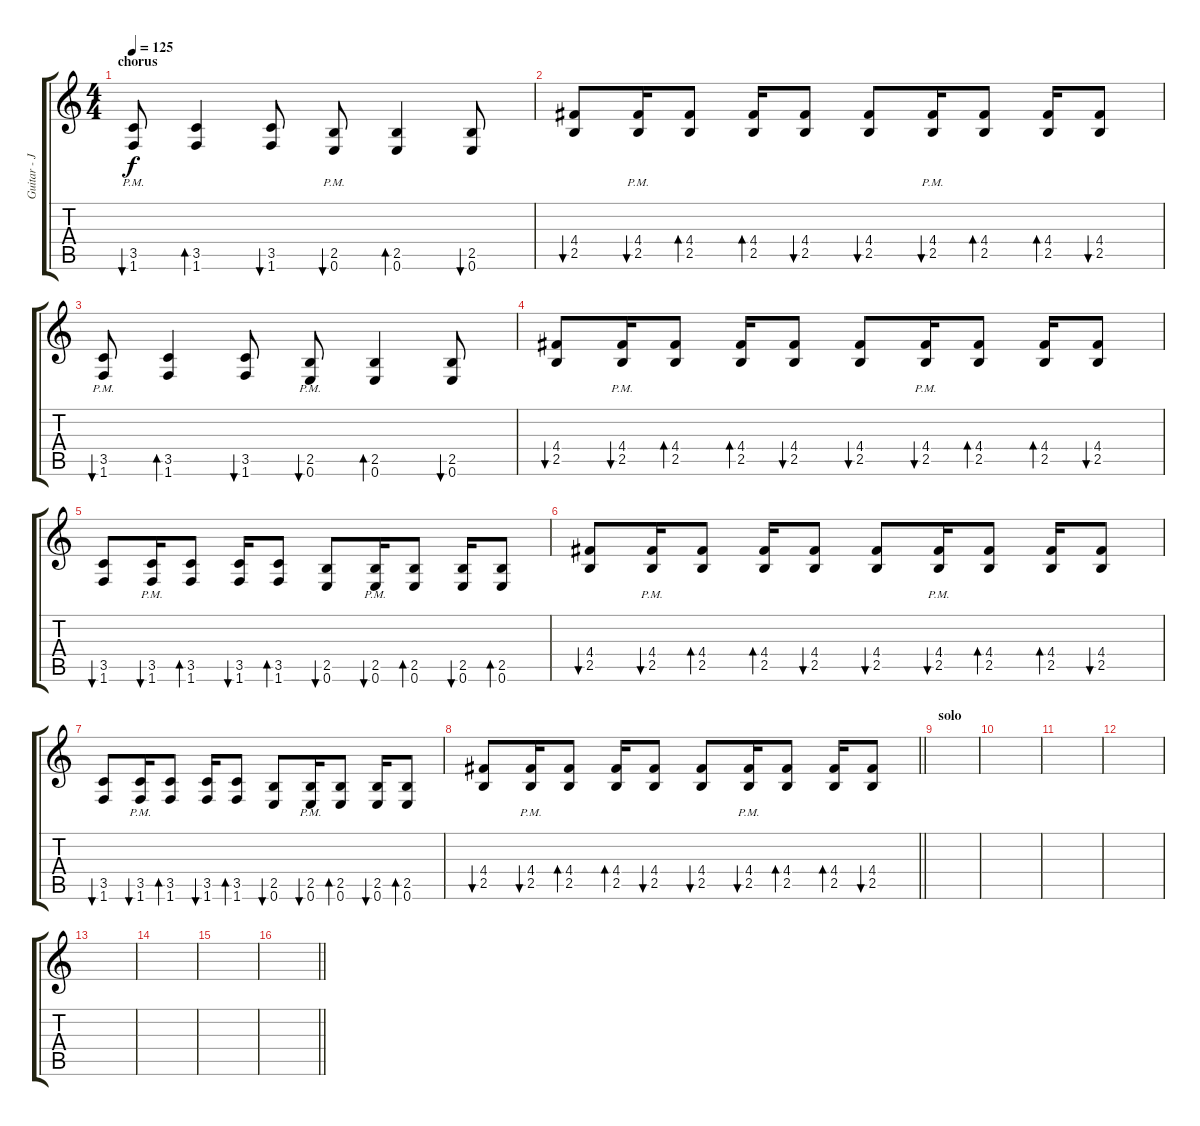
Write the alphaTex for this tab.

\track ("Guitar - Jamie Buchan" "Guitar - J") {instrument overdrivenguitar}
\staff {score tabs}
\tuning (E4 B3 G3 D3 A2 E2) {hide}
\ts (4 4)
\section ("" "chorus")
\tempo 125
\clef g2
\ks c
(3.5{pm} 1.6{pm}).8{bu 60 dy f} (3.5 1.6).4{bd 60} (3.5 1.6).8{bu 60} (2.5{pm} 0.6{pm}).8{bu 60} (2.5 0.6).4{bd 60} (2.5 0.6).8{bu 60} |
(4.4 2.5).8{bu 60} (4.4{pm} 2.5{pm}).16{bu 60} (4.4 2.5).8{bd 60} (4.4 2.5).16{bd 60} (4.4 2.5).8{bu 60} (4.4 2.5).8{bu 60} (4.4{pm} 2.5{pm}).16{bu 60} (4.4 2.5).8{bd 60} (4.4 2.5).16{bd 60} (4.4 2.5).8{bu 60} |
(3.5{pm} 1.6{pm}).8{bu 60} (3.5 1.6).4{bd 60} (3.5 1.6).8{bu 60} (2.5{pm} 0.6{pm}).8{bu 60} (2.5 0.6).4{bd 60} (2.5 0.6).8{bu 60} |
(4.4 2.5).8{bu 60} (4.4{pm} 2.5{pm}).16{bu 60} (4.4 2.5).8{bd 60} (4.4 2.5).16{bd 60} (4.4 2.5).8{bu 60} (4.4 2.5).8{bu 60} (4.4{pm} 2.5{pm}).16{bu 60} (4.4 2.5).8{bd 60} (4.4 2.5).16{bd 60} (4.4 2.5).8{bu 60} |
(3.5 1.6).8{bu 60} (3.5{pm} 1.6).16{bu 60} (3.5 1.6).8{bd 60} (3.5 1.6).16{bu 60} (3.5 1.6).8{bd 60} (2.5 0.6).8{bu 60} (2.5{pm} 0.6).16{bu 60} (2.5 0.6).8{bd 60} (2.5 0.6).16{bu 60} (2.5 0.6).8{bd 60} |
(4.4 2.5).8{bu 60} (4.4{pm} 2.5{pm}).16{bu 60} (4.4 2.5).8{bd 60} (4.4 2.5).16{bd 60} (4.4 2.5).8{bu 60} (4.4 2.5).8{bu 60} (4.4{pm} 2.5{pm}).16{bu 60} (4.4 2.5).8{bd 60} (4.4 2.5).16{bd 60} (4.4 2.5).8{bu 60} |
(3.5 1.6).8{bu 60} (3.5{pm} 1.6).16{bu 60} (3.5 1.6).8{bd 60} (3.5 1.6).16{bu 60} (3.5 1.6).8{bd 60} (2.5 0.6).8{bu 60} (2.5{pm} 0.6).16{bu 60} (2.5 0.6).8{bd 60} (2.5 0.6).16{bu 60} (2.5 0.6).8{bd 60} |
\barLineRight lightlight
(4.4 2.5).8{bu 60} (4.4{pm} 2.5{pm}).16{bu 60} (4.4 2.5).8{bd 60} (4.4 2.5).16{bd 60} (4.4 2.5).8{bu 60} (4.4 2.5).8{bu 60} (4.4{pm} 2.5{pm}).16{bu 60} (4.4 2.5).8{bd 60} (4.4 2.5).16{bd 60} (4.4 2.5).8{bu 60} |
\section ("" "solo")
|
|
|
|
|
|
|
\barLineRight lightlight
